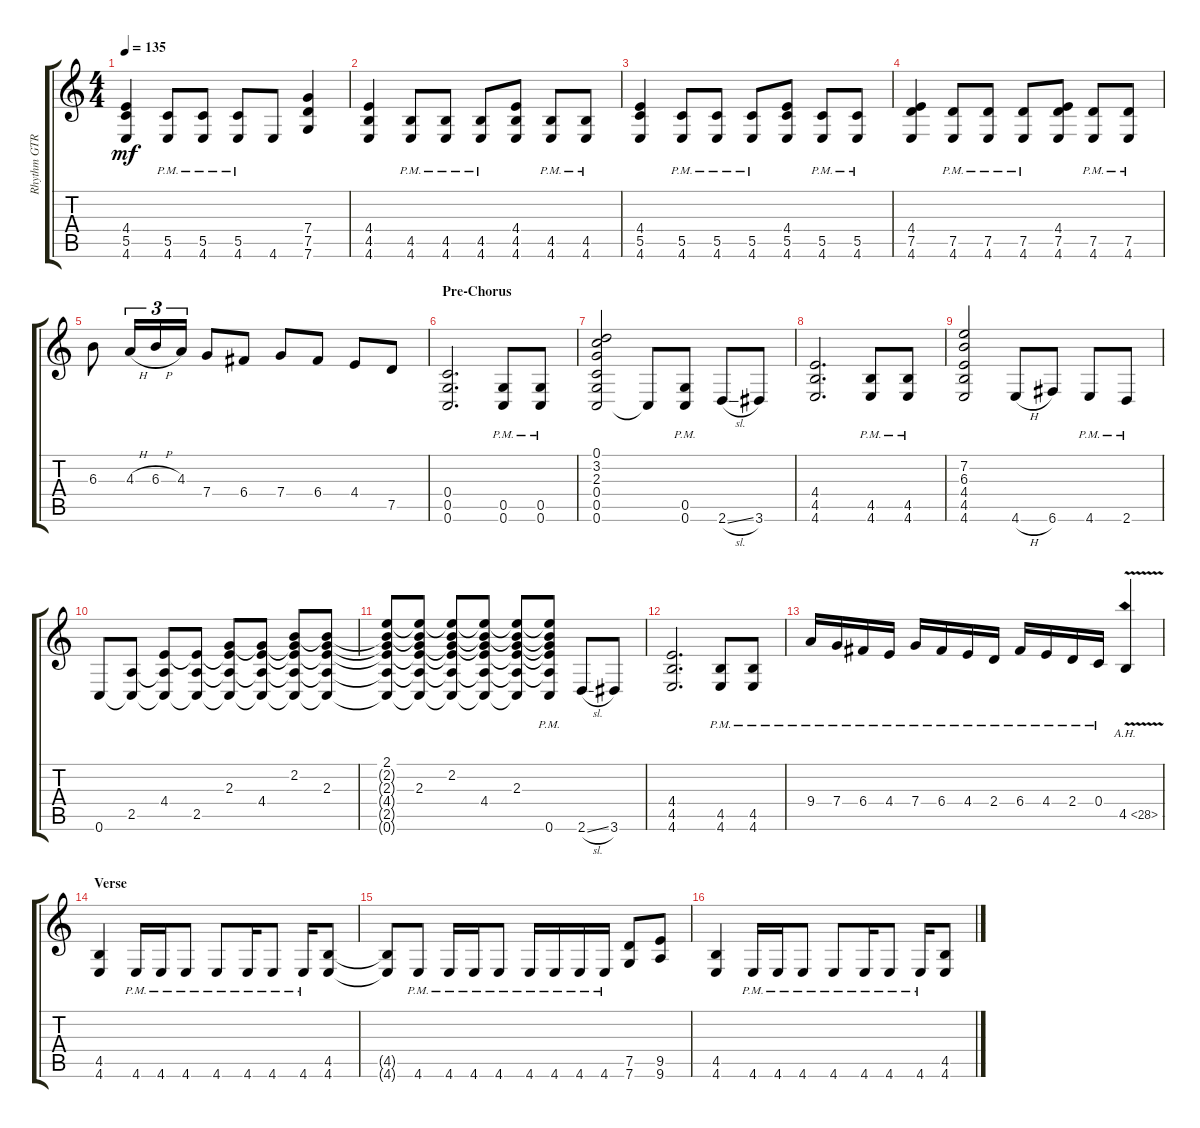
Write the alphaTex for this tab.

\track ("Rhythm GTR 1" "Rhythm GTR") {instrument distortionguitar}
\staff {score tabs}
\tuning (D4 A3 F3 C3 G2 C2) {hide}
\ts (4 4)
\tempo 135
\clef g2
\ks c
(4.4 5.5 4.6).4{dy mf} (5.5{pm} 4.6{pm}).8 (5.5{pm} 4.6{pm}).8 (5.5{pm} 4.6{pm}).8 4.6.8 (7.4 7.5 7.6).4 |
(4.4 4.5 4.6).4 (4.5{pm} 4.6{pm}).8 (4.5{pm} 4.6{pm}).8 (4.5{pm} 4.6{pm}).8 (4.4 4.5 4.6).8 (4.5{pm} 4.6{pm}).8 (4.5{pm} 4.6{pm}).8 |
(4.4 5.5 4.6).4 (5.5{pm} 4.6{pm}).8 (5.5{pm} 4.6{pm}).8 (5.5{pm} 4.6{pm}).8 (4.4 5.5 4.6).8 (5.5{pm} 4.6{pm}).8 (5.5{pm} 4.6{pm}).8 |
(4.4 7.5 4.6).4 (7.5{pm} 4.6{pm}).8 (7.5{pm} 4.6{pm}).8 (7.5{pm} 4.6{pm}).8 (4.4 7.5 4.6).8 (7.5{pm} 4.6{pm}).8 (7.5{pm} 4.6{pm}).8 |
6.3.8 4.3{h}.16{tu (3 2)} 6.3{h}.16{tu (3 2)} 4.3.16{tu (3 2)} 7.4.8 6.4.8 7.4.8 6.4.8 4.4.8 7.5.8 |
\section ("" "Pre-Chorus")
(0.4 0.5 0.6).2{d} (0.5{pm} 0.6{pm}).8 (0.5{pm} 0.6{pm}).8 |
(0.1 3.2 2.3 0.4 0.5 0.6).2 0.6{t}.8 (0.5{pm} 0.6{pm}).8 2.6{sl}.8 3.6.8 |
(4.4 4.5 4.6).2{d} (4.5{pm} 4.6{pm}).8 (4.5{pm} 4.6{pm}).8 |
(7.2 6.3 4.4 4.5 4.6).2 4.6{h}.8 6.6.8 4.6{pm}.8 2.6{pm}.8 |
0.6.8 (2.5 0.6{t}).8 (4.4 2.5{t} 0.6{t}).8 (4.4{t} 2.5 0.6{t}).8 (2.3 4.4{t} 2.5{t} 0.6{t}).8 (2.3{t} 4.4 2.5{t} 0.6{t}).8 (2.2 2.3{t} 4.4{t} 2.5{t} 0.6{t}).8 (2.2{t} 2.3 4.4{t} 2.5{t} 0.6{t}).8 |
(2.1 2.2{t} 2.3{t} 4.4{t} 2.5{t} 0.6{t}).8 (2.1{t} 2.2{t} 2.3 4.4{t} 2.5{t} 0.6{t}).8 (2.1{t} 2.2 2.3{t} 4.4{t} 2.5{t} 0.6{t}).8 (2.1{t} 2.2{t} 2.3{t} 4.4 2.5{t} 0.6{t}).8 (2.1{t} 2.2{t} 2.3 4.4{t} 2.5{t} 0.6{t}).8 (2.1{t} 2.2{t} 2.3{t} 4.4{t} 2.5{t} 0.6{pm}).8 2.6{sl}.8 3.6.8 |
(4.4 4.5 4.6).2{d} (4.5{pm} 4.6{pm}).8 (4.5{pm} 4.6{pm}).8 |
9.4{pm}.16 7.4{pm}.16 6.4{pm}.16 4.4{pm}.16 7.4{pm}.16 6.4{pm}.16 4.4{pm}.16 2.4{pm}.16 6.4{pm}.16 4.4{pm}.16 2.4{pm}.16 0.4{pm}.16 4.5{ah 24 v}.4 |
\section ("" "Verse")
(4.5 4.6).4 4.6{pm}.16 4.6{pm}.16 4.6{pm}.8 4.6{pm}.8 4.6{pm}.16 4.6{pm}.8 4.6{pm}.16 (4.5 4.6).8 |
(4.5{t} 4.6{t}).8 4.6{pm}.8 4.6{pm}.16 4.6{pm}.16 4.6{pm}.8 4.6{pm}.16 4.6{pm}.16 4.6{pm}.16 4.6{pm}.16 (7.5 7.6).8 (9.5 9.6).8 |
(4.5 4.6).4 4.6{pm}.16 4.6{pm}.16 4.6{pm}.8 4.6{pm}.8 4.6{pm}.16 4.6{pm}.8 4.6{pm}.16 (4.5 4.6).8
